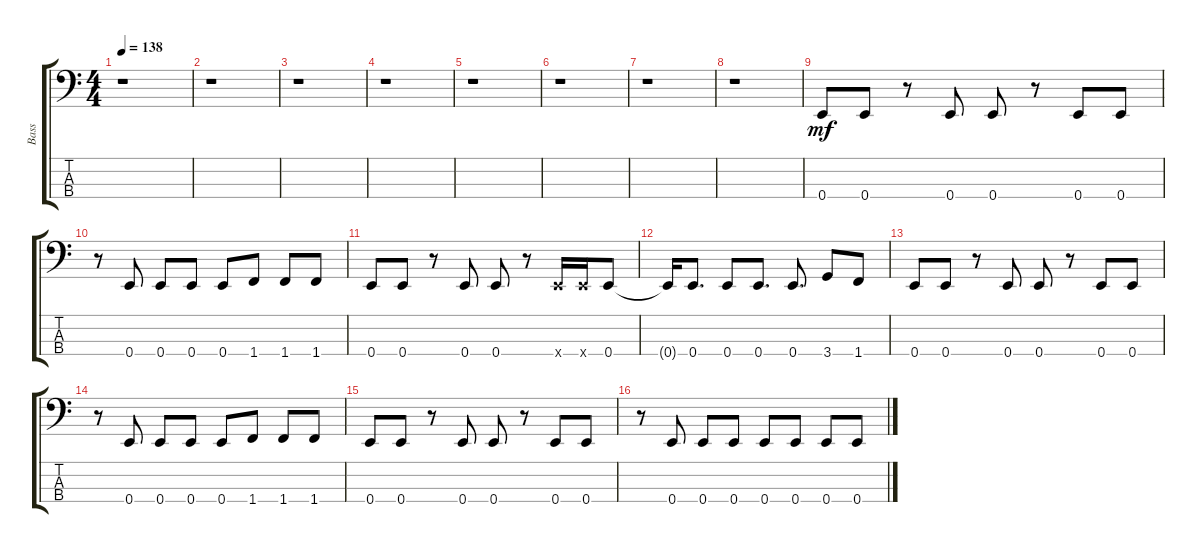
\track ("Bass" "Bass") {instrument electricbassfinger}
\staff {score tabs}
\tuning (G2 D2 A1 E1) {hide}
\ts (4 4)
\tempo 138
\clef f4
\ks c
r.1{dy mf} |
r.1 |
r.1 |
r.1 |
r.1 |
r.1 |
r.1 |
r.1 |
0.4.8 0.4.8 r.8 0.4.8 0.4.8 r.8 0.4.8 0.4.8 |
r.8 0.4.8 0.4.8 0.4.8 0.4.8 1.4.8 1.4.8 1.4.8 |
0.4.8 0.4.8 r.8 0.4.8 0.4.8 r.8 0.4{x}.16 0.4{x}.16 0.4.8 |
0.4{t}.16 0.4.8{d} 0.4.8 0.4.8{d} 0.4.8{d} 3.4.8 1.4.8 |
0.4.8 0.4.8 r.8 0.4.8 0.4.8 r.8 0.4.8 0.4.8 |
r.8 0.4.8 0.4.8 0.4.8 0.4.8 1.4.8 1.4.8 1.4.8 |
0.4.8 0.4.8 r.8 0.4.8 0.4.8 r.8 0.4.8 0.4.8 |
r.8 0.4.8 0.4.8 0.4.8 0.4.8 0.4.8 0.4.8 0.4.8
